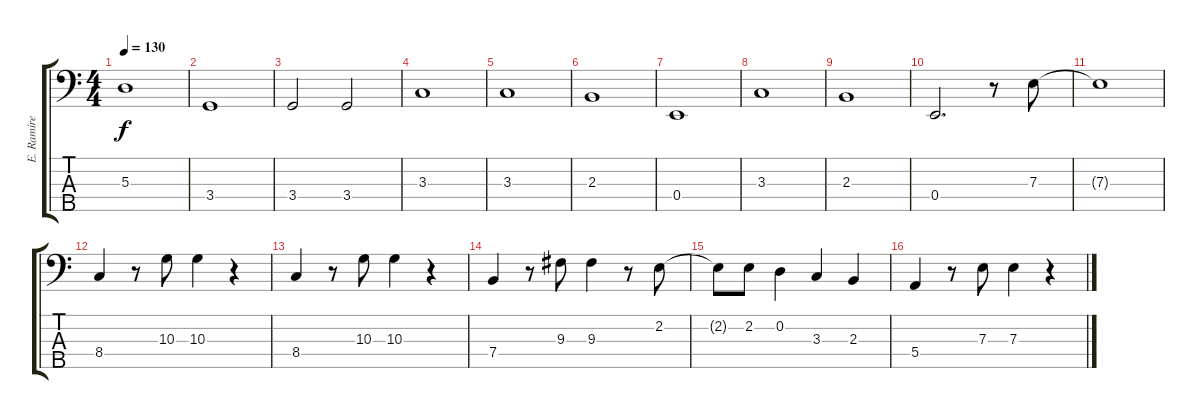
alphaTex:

\track (" E. Ramírez " " E. Ramíre") {instrument electricbasspick}
\staff {score tabs}
\tuning (G2 D2 A1 E1 B0) {hide}
\ts (4 4)
\tempo 130
\clef f4
\ks c
5.3.1{dy f} |
3.4.1 |
3.4.2 3.4.2 |
3.3.1 |
3.3.1 |
2.3.1 |
0.4.1 |
3.3.1 |
2.3.1 |
0.4.2{d} r.8 7.3.8 |
7.3{t}.1 |
8.4.4 r.8 10.3.8 10.3.4 r.4 |
8.4.4 r.8 10.3.8 10.3.4 r.4 |
7.4.4 r.8 9.3.8 9.3.4 r.8 2.2.8 |
2.2{t}.8 2.2.8 0.2.4 3.3.4 2.3.4 |
5.4.4 r.8 7.3.8 7.3.4 r.4
